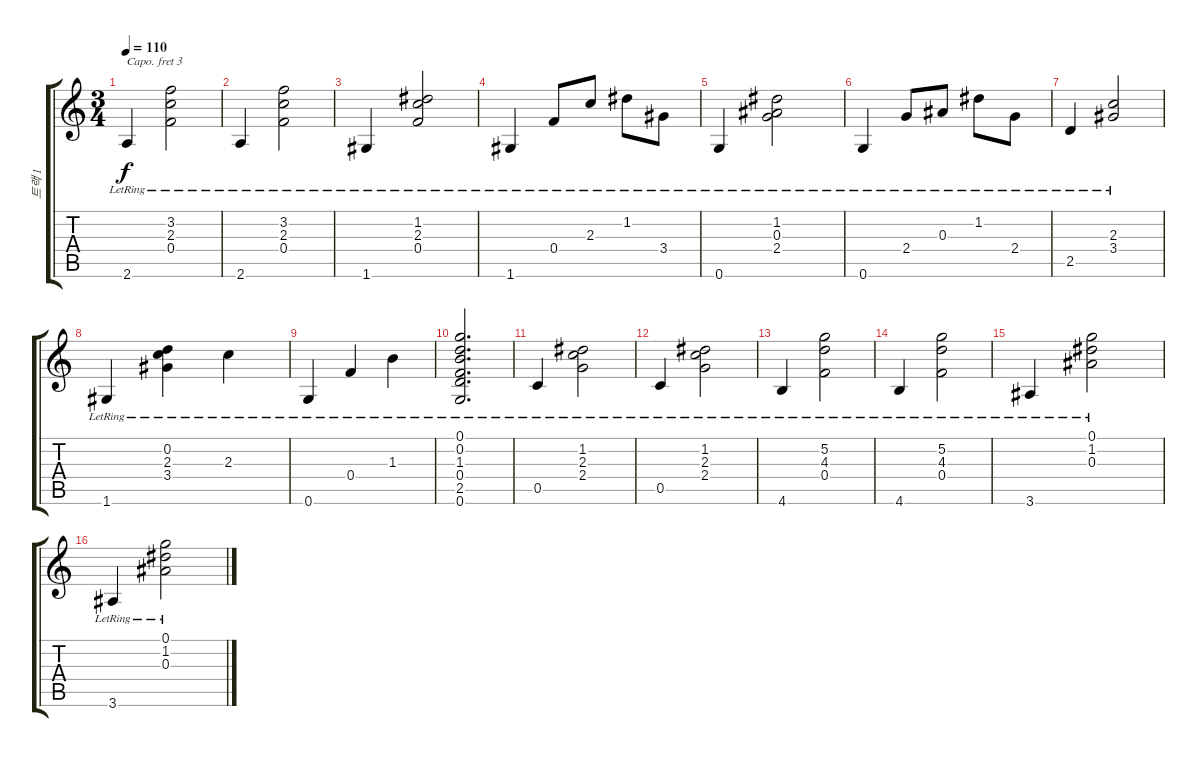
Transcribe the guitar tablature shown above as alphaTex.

\track ("트랙 1" "트랙 1") {instrument acousticguitarsteel}
\staff {score tabs}
\capo 3
\tuning (E4 B3 G3 D3 A2 E2) {hide}
\ts (3 4)
\tempo 110
\clef g2
\ks c
2.6{lr}.4{dy f} (3.2{lr} 2.3{lr} 0.4{lr}).2 |
2.6{lr}.4 (3.2{lr} 2.3{lr} 0.4{lr}).2 |
1.6{lr}.4 (1.2{lr} 2.3{lr} 0.4{lr}).2 |
1.6{lr}.4 0.4{lr}.8 2.3{lr}.8 1.2{lr}.8 3.4{lr}.8 |
0.6{lr}.4 (1.2{lr} 0.3{lr} 2.4{lr}).2 |
0.6{lr}.4 2.4{lr}.8 0.3{lr}.8 1.2{lr}.8 2.4{lr}.8 |
2.5{lr}.4 (2.3{lr} 3.4{lr}).2 |
1.6{lr}.4 (0.2{lr} 2.3{lr} 3.4{lr}).4 2.3{lr}.4 |
0.6{lr}.4 0.4{lr}.4 1.3{lr}.4 |
(0.1{lr} 0.2{lr} 1.3{lr} 0.4{lr} 2.5{lr} 0.6{lr}).2{d} |
0.5{lr}.4 (1.2{lr} 2.3{lr} 2.4{lr}).2 |
0.5{lr}.4 (1.2{lr} 2.3{lr} 2.4{lr}).2 |
4.6{lr}.4 (5.2{lr} 4.3{lr} 0.4{lr}).2 |
4.6{lr}.4 (5.2{lr} 4.3{lr} 0.4{lr}).2 |
3.6{lr}.4 (0.1{lr} 1.2{lr} 0.3{lr}).2 |
3.6{lr}.4 (0.1{lr} 1.2{lr} 0.3{lr}).2
